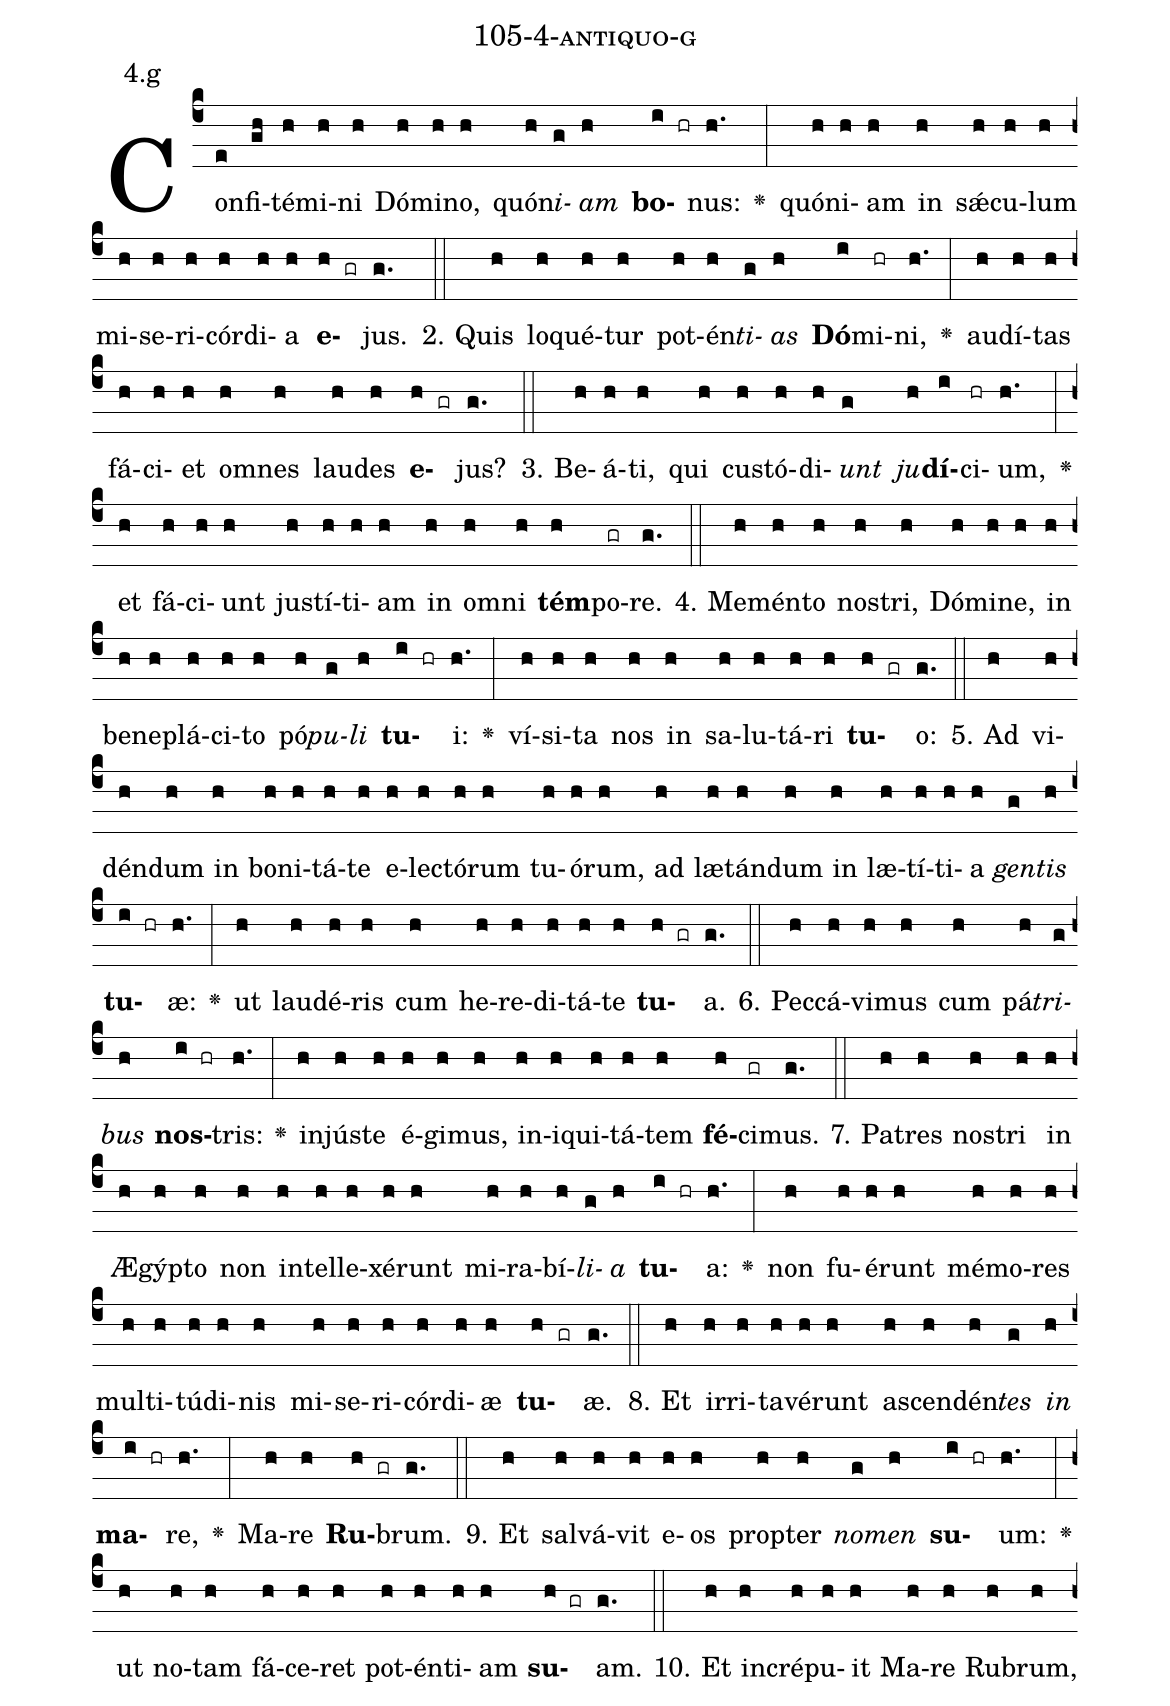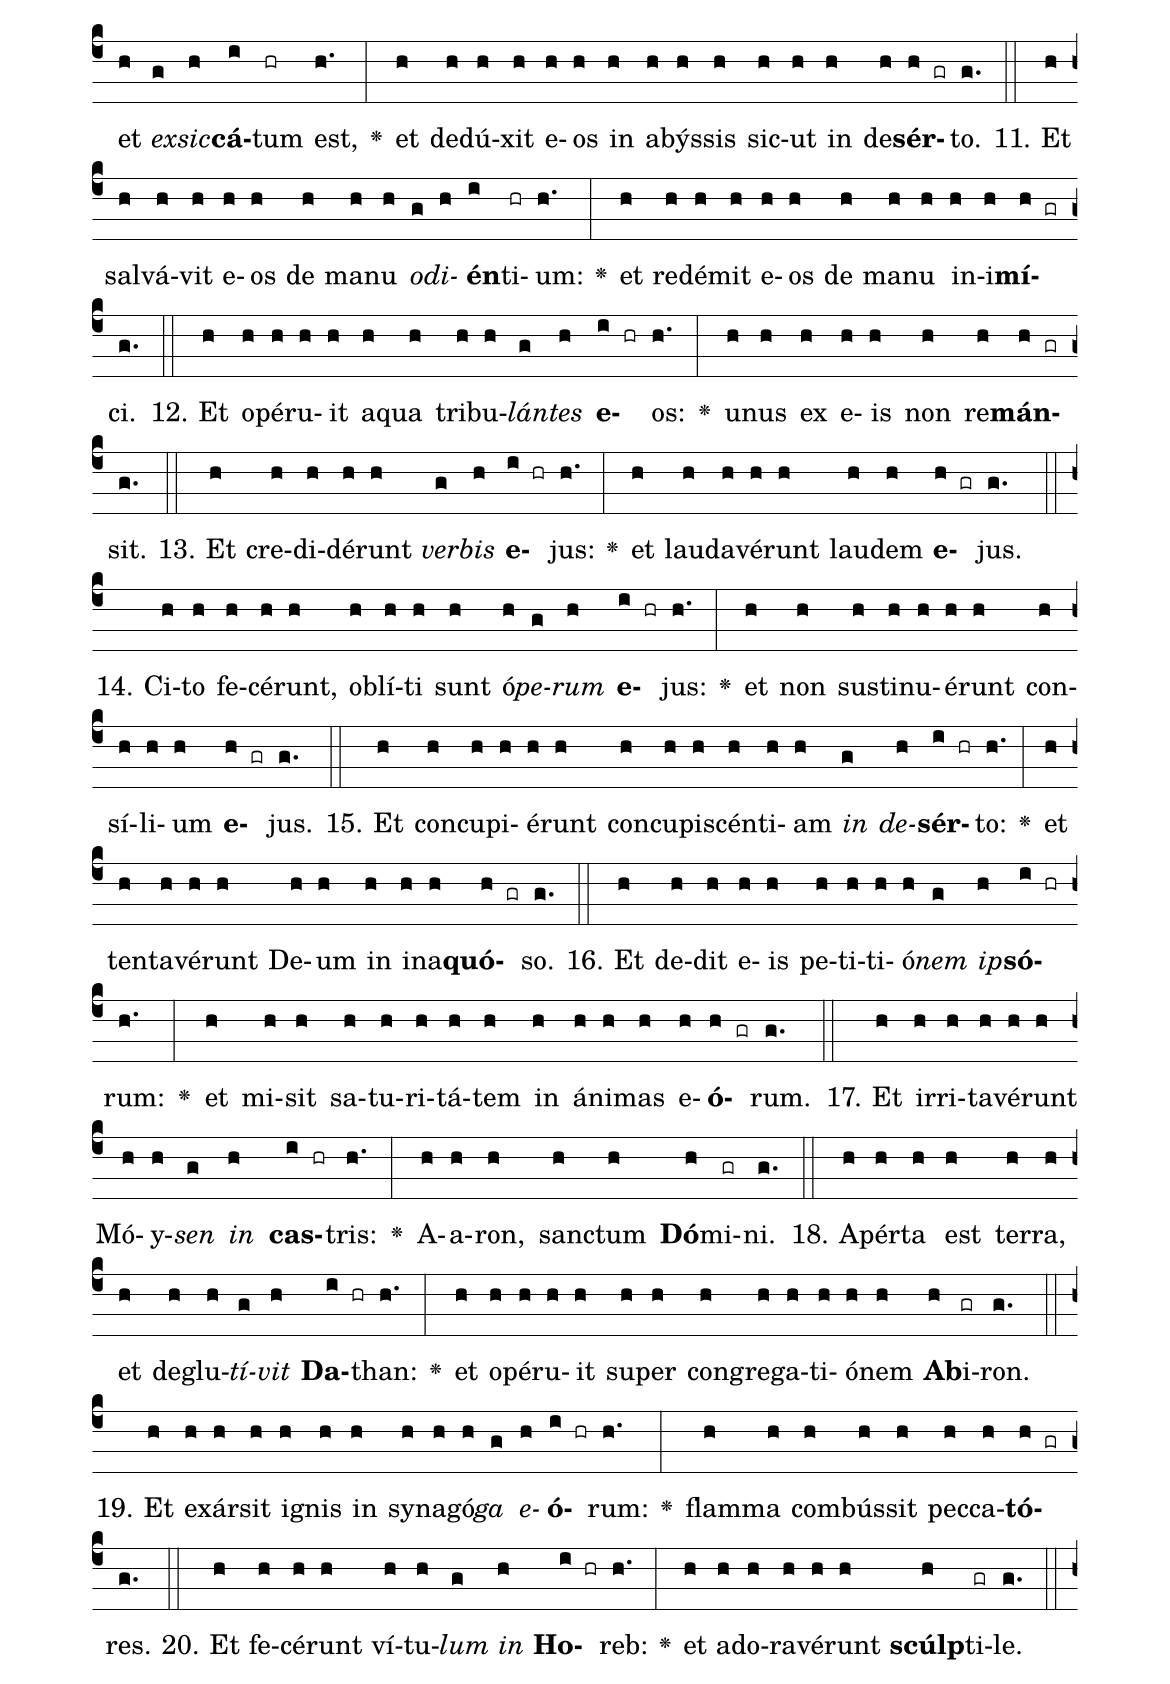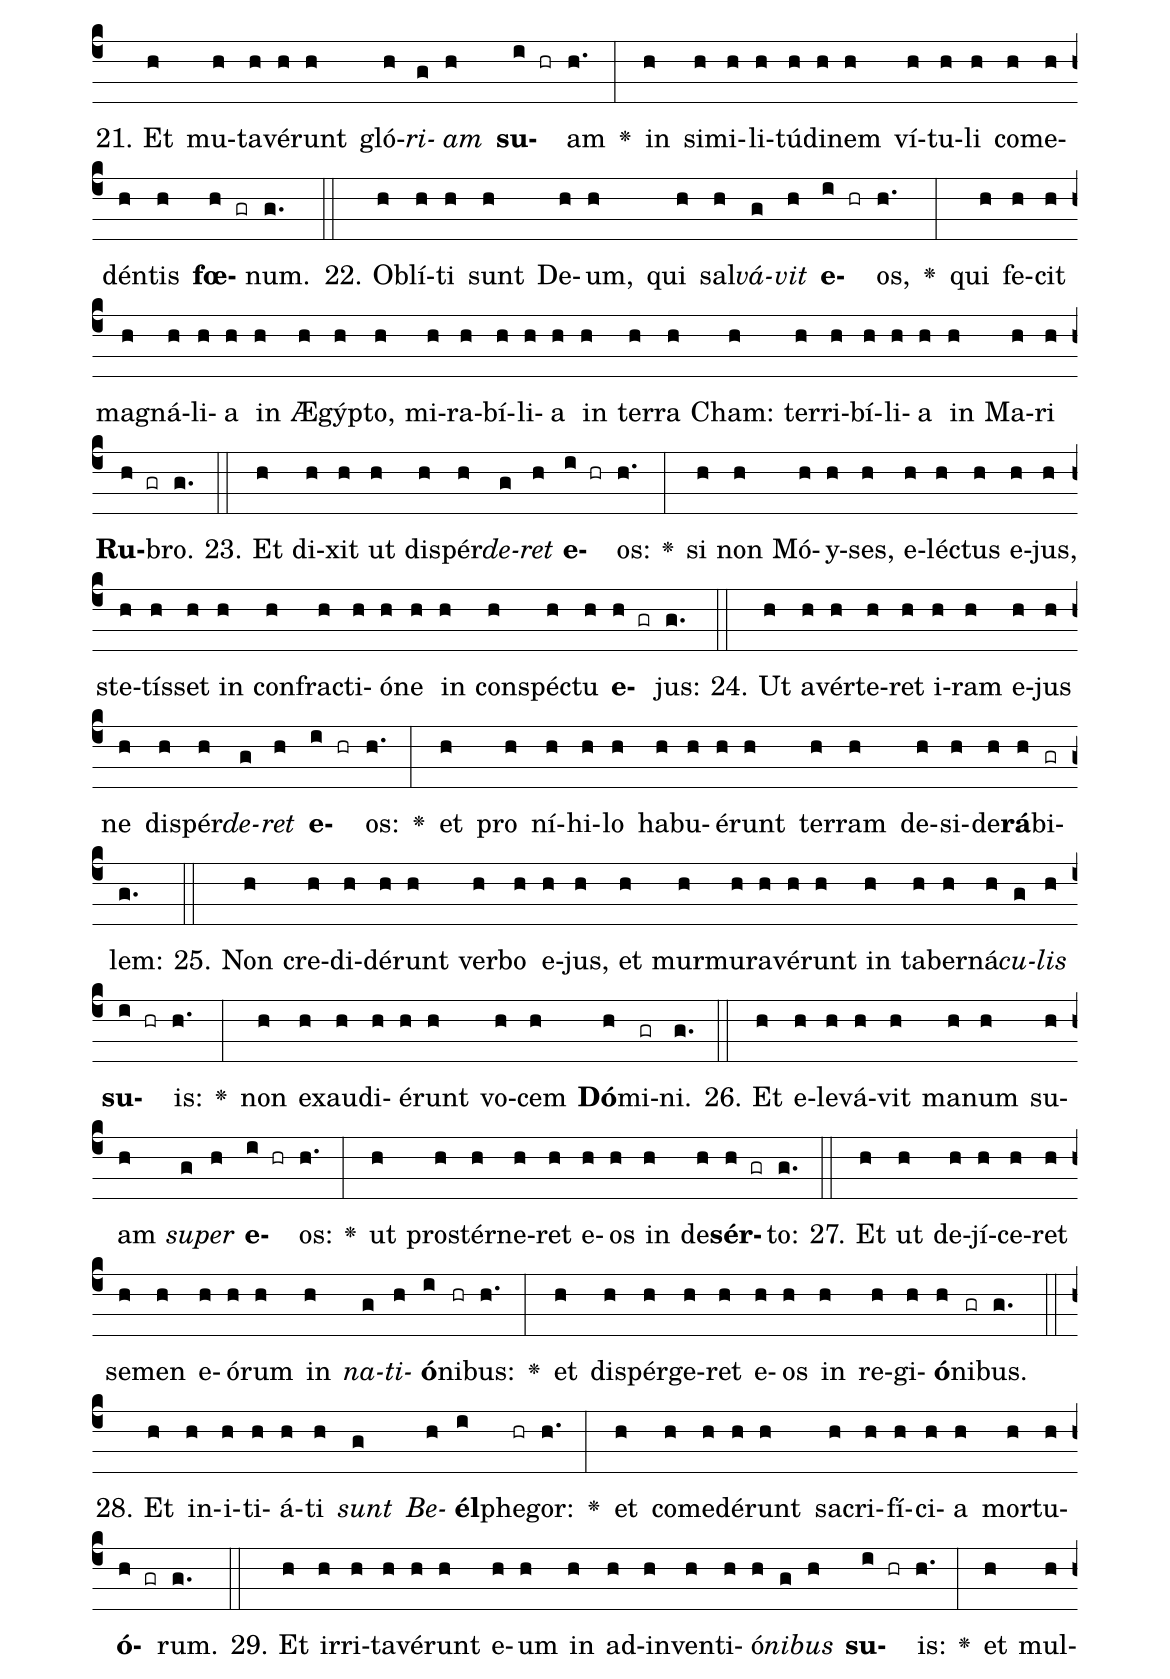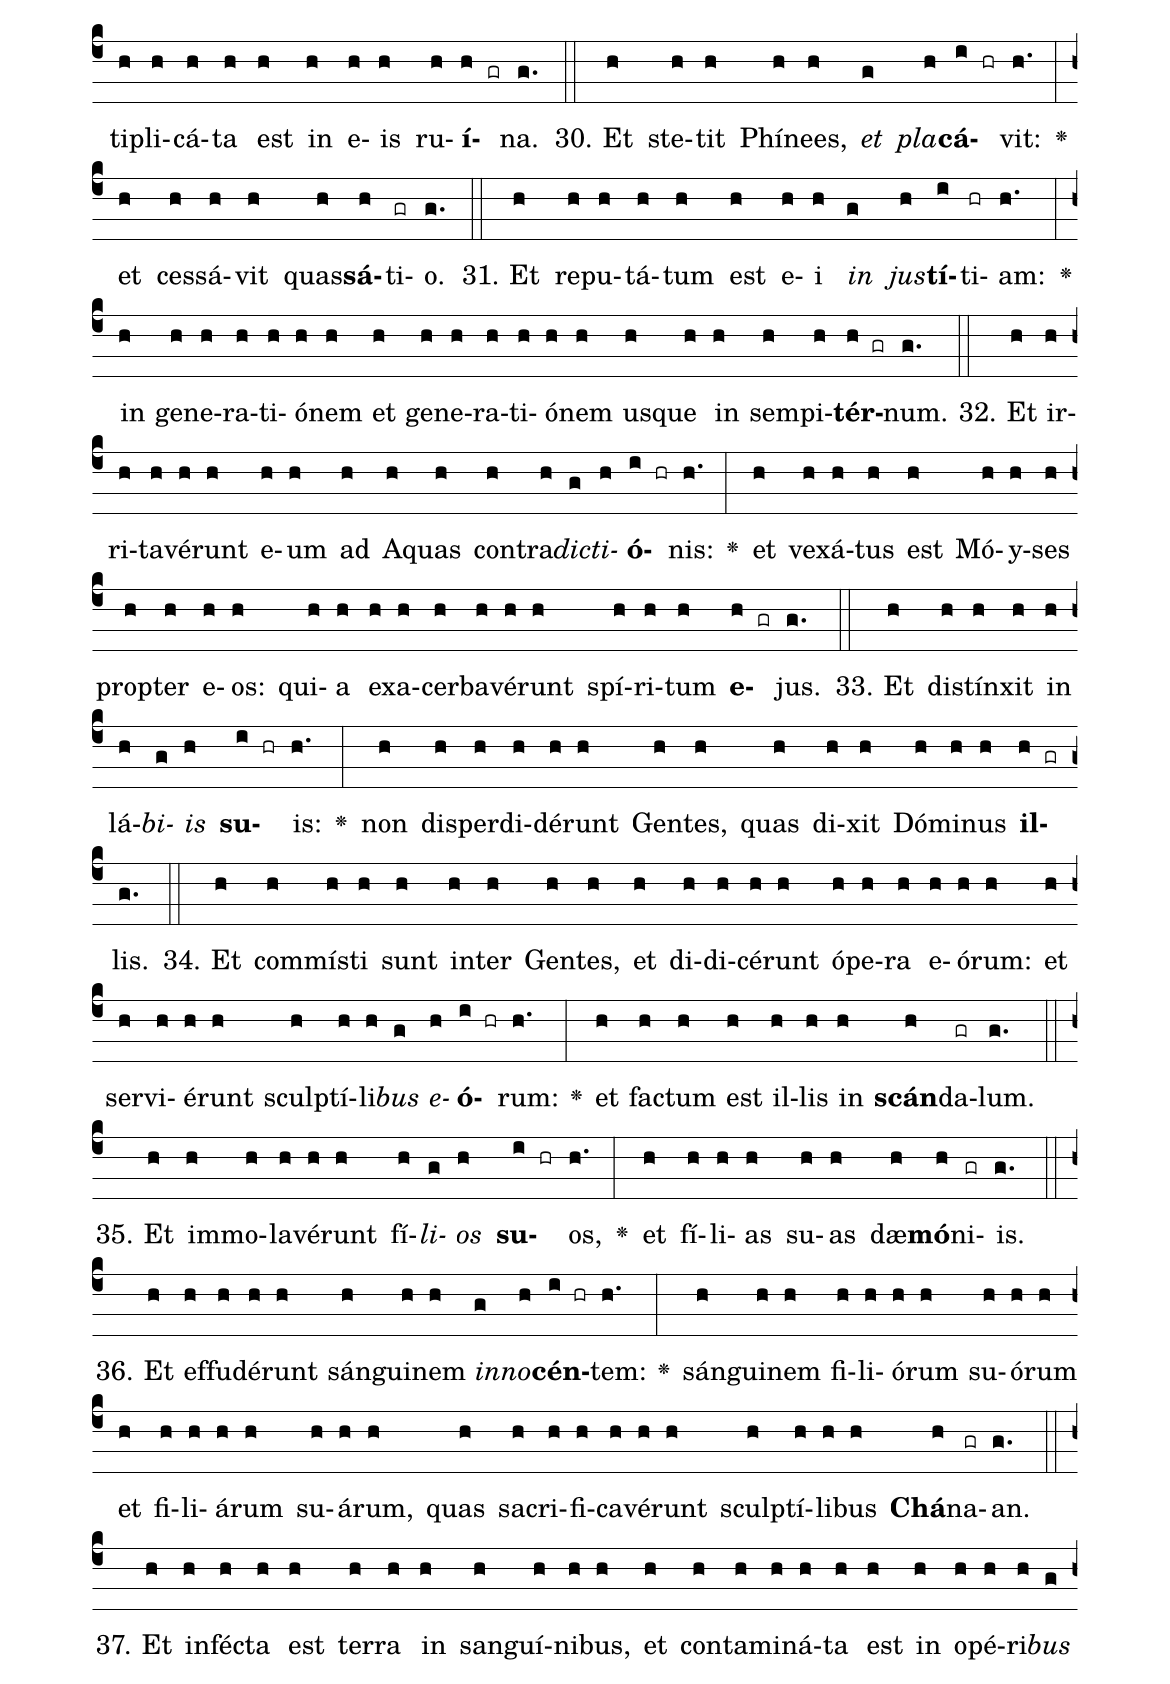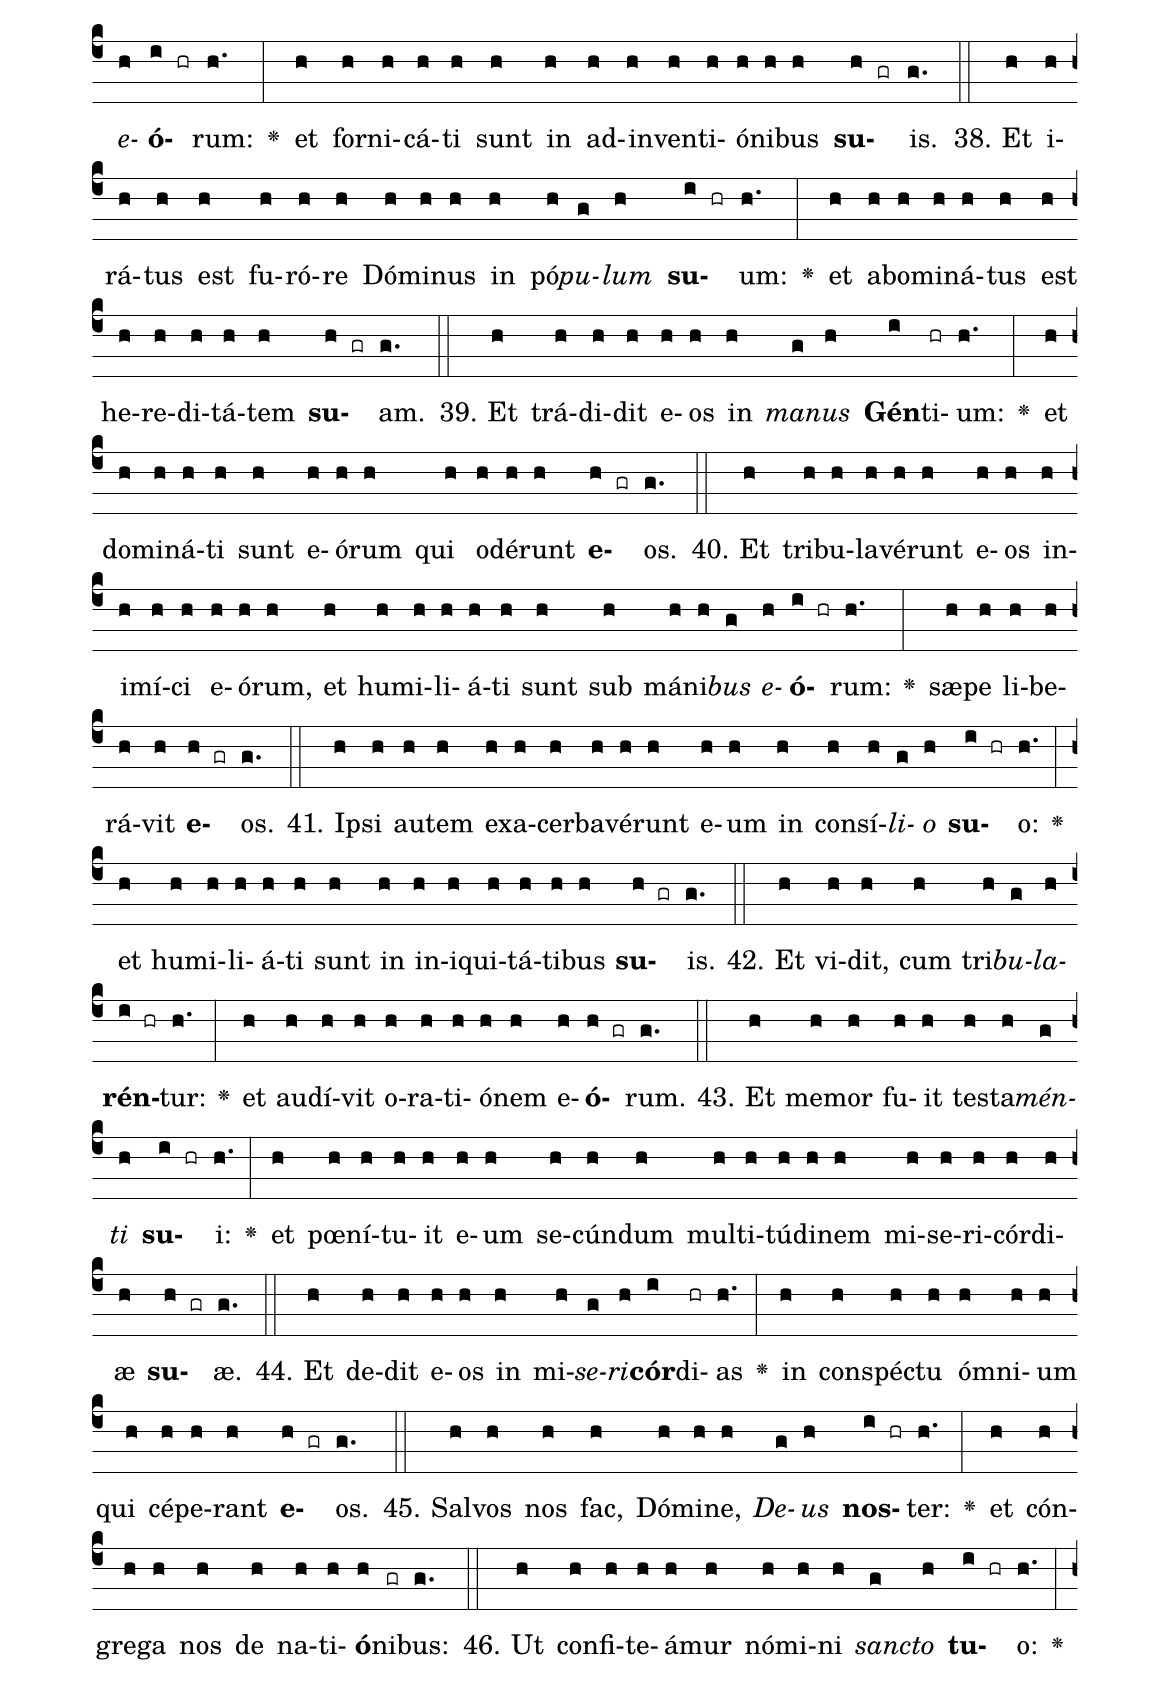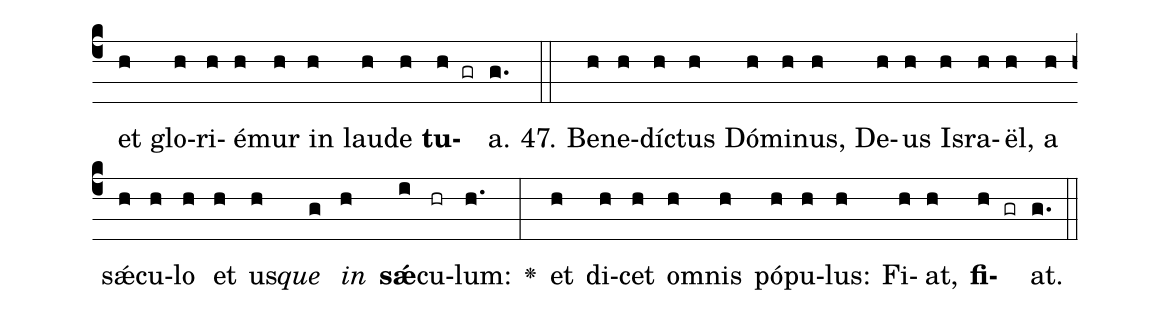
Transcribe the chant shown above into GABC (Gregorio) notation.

name: 105-4-antiquo-g;
annotation: 4.g;
%%
(c4)Con(e)fi(gh)té(h)mi(h)ni(h) Dó(h)mi(h)no,(h) quón(h)<i>i</i>(g)<i>am</i>(h) <b>bo</b>(i hr)nus:(h.) <v>\greheightstar</v>(:) quón(h)i(h)am(h) in(h) sǽ(h)cu(h)lum(h) mi(h)se(h)ri(h)cór(h)di(h)a(h) <b>e</b>(h gr)jus.(g.) (::)
2. Quis(h) lo(h)qué(h)tur(h) pot(h)én(h)<i>ti</i>(g)<i>as</i>(h) <b>Dó</b>(i)mi(hr)ni,(h.) <v>\greheightstar</v>(:) au(h)dí(h)tas(h) fá(h)ci(h)et(h) om(h)nes(h) lau(h)des(h) <b>e</b>(h gr)jus?(g.) (::)
3. Be(h)á(h)ti,(h) qui(h) cus(h)tó(h)di(h)<i>unt</i>(g) <i>ju</i>(h)<b>dí</b>(i)ci(hr)um,(h.) <v>\greheightstar</v>(:) et(h) fá(h)ci(h)unt(h) jus(h)tí(h)ti(h)am(h) in(h) om(h)ni(h) <b>tém</b>(h)po(gr)re.(g.) (::)
4. Me(h)mén(h)to(h) nos(h)tri,(h) Dó(h)mi(h)ne,(h) in(h) be(h)ne(h)plá(h)ci(h)to(h) pó(h)<i>pu</i>(g)<i>li</i>(h) <b>tu</b>(i hr)i:(h.) <v>\greheightstar</v>(:) ví(h)si(h)ta(h) nos(h) in(h) sa(h)lu(h)tá(h)ri(h) <b>tu</b>(h gr)o:(g.) (::)
5. Ad(h) vi(h)dén(h)dum(h) in(h) bo(h)ni(h)tá(h)te(h) e(h)lec(h)tó(h)rum(h) tu(h)ó(h)rum,(h) ad(h) læ(h)tán(h)dum(h) in(h) læ(h)tí(h)ti(h)a(h) <i>gen</i>(g)<i>tis</i>(h) <b>tu</b>(i hr)æ:(h.) <v>\greheightstar</v>(:) ut(h) lau(h)dé(h)ris(h) cum(h) he(h)re(h)di(h)tá(h)te(h) <b>tu</b>(h gr)a.(g.) (::)
6. Pec(h)cá(h)vi(h)mus(h) cum(h) pá(h)<i>tri</i>(g)<i>bus</i>(h) <b>nos</b>(i hr)tris:(h.) <v>\greheightstar</v>(:) in(h)jús(h)te(h) é(h)gi(h)mus,(h) in(h)i(h)qui(h)tá(h)tem(h) <b>fé</b>(h)ci(gr)mus.(g.) (::)
7. Pa(h)tres(h) nos(h)tri(h) in(h) Æ(h)gýp(h)to(h) non(h) in(h)tel(h)le(h)xé(h)runt(h) mi(h)ra(h)bí(h)<i>li</i>(g)<i>a</i>(h) <b>tu</b>(i hr)a:(h.) <v>\greheightstar</v>(:) non(h) fu(h)é(h)runt(h) mé(h)mo(h)res(h) mul(h)ti(h)tú(h)di(h)nis(h) mi(h)se(h)ri(h)cór(h)di(h)æ(h) <b>tu</b>(h gr)æ.(g.) (::)
8. Et(h) ir(h)ri(h)ta(h)vé(h)runt(h) a(h)scen(h)dén(h)<i>tes</i>(g) <i>in</i>(h) <b>ma</b>(i hr)re,(h.) <v>\greheightstar</v>(:) Ma(h)re(h) <b>Ru</b>(h gr)brum.(g.) (::)
9. Et(h) sal(h)vá(h)vit(h) e(h)os(h) prop(h)ter(h) <i>no</i>(g)<i>men</i>(h) <b>su</b>(i hr)um:(h.) <v>\greheightstar</v>(:) ut(h) no(h)tam(h) fá(h)ce(h)ret(h) pot(h)én(h)ti(h)am(h) <b>su</b>(h gr)am.(g.) (::)
10. Et(h) in(h)cré(h)pu(h)it(h) Ma(h)re(h) Ru(h)brum,(h) et(h) <i>ex</i>(g)<i>sic</i>(h)<b>cá</b>(i)tum(hr) est,(h.) <v>\greheightstar</v>(:) et(h) de(h)dú(h)xit(h) e(h)os(h) in(h) a(h)býs(h)sis(h) sic(h)ut(h) in(h) de(h)<b>sér</b>(h gr)to.(g.) (::)
11. Et(h) sal(h)vá(h)vit(h) e(h)os(h) de(h) ma(h)nu(h) <i>o</i>(g)<i>di</i>(h)<b>én</b>(i)ti(hr)um:(h.) <v>\greheightstar</v>(:) et(h) red(h)é(h)mit(h) e(h)os(h) de(h) ma(h)nu(h) in(h)i(h)<b>mí</b>(h gr)ci.(g.) (::)
12. Et(h) o(h)pé(h)ru(h)it(h) a(h)qua(h) tri(h)bu(h)<i>lán</i>(g)<i>tes</i>(h) <b>e</b>(i hr)os:(h.) <v>\greheightstar</v>(:) u(h)nus(h) ex(h) e(h)is(h) non(h) re(h)<b>mán</b>(h gr)sit.(g.) (::)
13. Et(h) cre(h)di(h)dé(h)runt(h) <i>ver</i>(g)<i>bis</i>(h) <b>e</b>(i hr)jus:(h.) <v>\greheightstar</v>(:) et(h) lau(h)da(h)vé(h)runt(h) lau(h)dem(h) <b>e</b>(h gr)jus.(g.) (::)
14. Ci(h)to(h) fe(h)cé(h)runt,(h) ob(h)lí(h)ti(h) sunt(h) ó(h)<i>pe</i>(g)<i>rum</i>(h) <b>e</b>(i hr)jus:(h.) <v>\greheightstar</v>(:) et(h) non(h) sus(h)ti(h)nu(h)é(h)runt(h) con(h)sí(h)li(h)um(h) <b>e</b>(h gr)jus.(g.) (::)
15. Et(h) con(h)cu(h)pi(h)é(h)runt(h) con(h)cu(h)pi(h)scén(h)ti(h)am(h) <i>in</i>(g) <i>de</i>(h)<b>sér</b>(i hr)to:(h.) <v>\greheightstar</v>(:) et(h) ten(h)ta(h)vé(h)runt(h) De(h)um(h) in(h) in(h)a(h)<b>quó</b>(h gr)so.(g.) (::)
16. Et(h) de(h)dit(h) e(h)is(h) pe(h)ti(h)ti(h)ó(h)<i>nem</i>(g) <i>ip</i>(h)<b>só</b>(i hr)rum:(h.) <v>\greheightstar</v>(:) et(h) mi(h)sit(h) sa(h)tu(h)ri(h)tá(h)tem(h) in(h) á(h)ni(h)mas(h) e(h)<b>ó</b>(h gr)rum.(g.) (::)
17. Et(h) ir(h)ri(h)ta(h)vé(h)runt(h) Mó(h)y(h)<i>sen</i>(g) <i>in</i>(h) <b>cas</b>(i hr)tris:(h.) <v>\greheightstar</v>(:) A(h)a(h)ron,(h) sanc(h)tum(h) <b>Dó</b>(h)mi(gr)ni.(g.) (::)
18. A(h)pér(h)ta(h) est(h) ter(h)ra,(h) et(h) de(h)glu(h)<i>tí</i>(g)<i>vit</i>(h) <b>Da</b>(i hr)than:(h.) <v>\greheightstar</v>(:) et(h) o(h)pé(h)ru(h)it(h) su(h)per(h) con(h)gre(h)ga(h)ti(h)ó(h)nem(h) <b>Ab</b>(h)i(gr)ron.(g.) (::)
19. Et(h) ex(h)ár(h)sit(h) i(h)gnis(h) in(h) sy(h)na(h)gó(h)<i>ga</i>(g) <i>e</i>(h)<b>ó</b>(i hr)rum:(h.) <v>\greheightstar</v>(:) flam(h)ma(h) com(h)bús(h)sit(h) pec(h)ca(h)<b>tó</b>(h gr)res.(g.) (::)
20. Et(h) fe(h)cé(h)runt(h) ví(h)tu(h)<i>lum</i>(g) <i>in</i>(h) <b>Ho</b>(i hr)reb:(h.) <v>\greheightstar</v>(:) et(h) ad(h)o(h)ra(h)vé(h)runt(h) <b>scúlp</b>(h)ti(gr)le.(g.) (::)
21. Et(h) mu(h)ta(h)vé(h)runt(h) gló(h)<i>ri</i>(g)<i>am</i>(h) <b>su</b>(i hr)am(h.) <v>\greheightstar</v>(:) in(h) si(h)mi(h)li(h)tú(h)di(h)nem(h) ví(h)tu(h)li(h) com(h)e(h)dén(h)tis(h) <b>fœ</b>(h gr)num.(g.) (::)
22. Ob(h)lí(h)ti(h) sunt(h) De(h)um,(h) qui(h) sal(h)<i>vá</i>(g)<i>vit</i>(h) <b>e</b>(i hr)os,(h.) <v>\greheightstar</v>(:) qui(h) fe(h)cit(h) ma(h)gná(h)li(h)a(h) in(h) Æ(h)gýp(h)to,(h) mi(h)ra(h)bí(h)li(h)a(h) in(h) ter(h)ra(h) Cham:(h) ter(h)ri(h)bí(h)li(h)a(h) in(h) Ma(h)ri(h) <b>Ru</b>(h gr)bro.(g.) (::)
23. Et(h) di(h)xit(h) ut(h) dis(h)pér(h)<i>de</i>(g)<i>ret</i>(h) <b>e</b>(i hr)os:(h.) <v>\greheightstar</v>(:) si(h) non(h) Mó(h)y(h)ses,(h) e(h)léc(h)tus(h) e(h)jus,(h) ste(h)tís(h)set(h) in(h) con(h)frac(h)ti(h)ó(h)ne(h) in(h) con(h)spéc(h)tu(h) <b>e</b>(h gr)jus:(g.) (::)
24. Ut(h) a(h)vér(h)te(h)ret(h) i(h)ram(h) e(h)jus(h) ne(h) dis(h)pér(h)<i>de</i>(g)<i>ret</i>(h) <b>e</b>(i hr)os:(h.) <v>\greheightstar</v>(:) et(h) pro(h) ní(h)hi(h)lo(h) ha(h)bu(h)é(h)runt(h) ter(h)ram(h) de(h)si(h)de(h)<b>rá</b>(h)bi(gr)lem:(g.) (::)
25. Non(h) cre(h)di(h)dé(h)runt(h) ver(h)bo(h) e(h)jus,(h) et(h) mur(h)mu(h)ra(h)vé(h)runt(h) in(h) ta(h)ber(h)ná(h)<i>cu</i>(g)<i>lis</i>(h) <b>su</b>(i hr)is:(h.) <v>\greheightstar</v>(:) non(h) ex(h)au(h)di(h)é(h)runt(h) vo(h)cem(h) <b>Dó</b>(h)mi(gr)ni.(g.) (::)
26. Et(h) e(h)le(h)vá(h)vit(h) ma(h)num(h) su(h)am(h) <i>su</i>(g)<i>per</i>(h) <b>e</b>(i hr)os:(h.) <v>\greheightstar</v>(:) ut(h) pro(h)stér(h)ne(h)ret(h) e(h)os(h) in(h) de(h)<b>sér</b>(h gr)to:(g.) (::)
27. Et(h) ut(h) de(h)jí(h)ce(h)ret(h) se(h)men(h) e(h)ó(h)rum(h) in(h) <i>na</i>(g)<i>ti</i>(h)<b>ó</b>(i)ni(hr)bus:(h.) <v>\greheightstar</v>(:) et(h) di(h)spér(h)ge(h)ret(h) e(h)os(h) in(h) re(h)gi(h)<b>ó</b>(h)ni(gr)bus.(g.) (::)
28. Et(h) in(h)i(h)ti(h)á(h)ti(h) <i>sunt</i>(g) <i>Be</i>(h)<b>él</b>(i)phe(hr)gor:(h.) <v>\greheightstar</v>(:) et(h) com(h)e(h)dé(h)runt(h) sa(h)cri(h)fí(h)ci(h)a(h) mor(h)tu(h)<b>ó</b>(h gr)rum.(g.) (::)
29. Et(h) ir(h)ri(h)ta(h)vé(h)runt(h) e(h)um(h) in(h) ad(h)in(h)ven(h)ti(h)ó(h)<i>ni</i>(g)<i>bus</i>(h) <b>su</b>(i hr)is:(h.) <v>\greheightstar</v>(:) et(h) mul(h)ti(h)pli(h)cá(h)ta(h) est(h) in(h) e(h)is(h) ru(h)<b>í</b>(h gr)na.(g.) (::)
30. Et(h) ste(h)tit(h) Phí(h)nees,(h) <i>et</i>(g) <i>pla</i>(h)<b>cá</b>(i hr)vit:(h.) <v>\greheightstar</v>(:) et(h) ces(h)sá(h)vit(h) quas(h)<b>sá</b>(h)ti(gr)o.(g.) (::)
31. Et(h) re(h)pu(h)tá(h)tum(h) est(h) e(h)i(h) <i>in</i>(g) <i>jus</i>(h)<b>tí</b>(i)ti(hr)am:(h.) <v>\greheightstar</v>(:) in(h) ge(h)ne(h)ra(h)ti(h)ó(h)nem(h) et(h) ge(h)ne(h)ra(h)ti(h)ó(h)nem(h) us(h)que(h) in(h) sem(h)pi(h)<b>tér</b>(h gr)num.(g.) (::)
32. Et(h) ir(h)ri(h)ta(h)vé(h)runt(h) e(h)um(h) ad(h) A(h)quas(h) con(h)tra(h)<i>dic</i>(g)<i>ti</i>(h)<b>ó</b>(i hr)nis:(h.) <v>\greheightstar</v>(:) et(h) ve(h)xá(h)tus(h) est(h) Mó(h)y(h)ses(h) prop(h)ter(h) e(h)os:(h) qui(h)a(h) ex(h)a(h)cer(h)ba(h)vé(h)runt(h) spí(h)ri(h)tum(h) <b>e</b>(h gr)jus.(g.) (::)
33. Et(h) di(h)stín(h)xit(h) in(h) lá(h)<i>bi</i>(g)<i>is</i>(h) <b>su</b>(i hr)is:(h.) <v>\greheightstar</v>(:) non(h) dis(h)per(h)di(h)dé(h)runt(h) Gen(h)tes,(h) quas(h) di(h)xit(h) Dó(h)mi(h)nus(h) <b>il</b>(h gr)lis.(g.) (::)
34. Et(h) com(h)mís(h)ti(h) sunt(h) in(h)ter(h) Gen(h)tes,(h) et(h) di(h)di(h)cé(h)runt(h) ó(h)pe(h)ra(h) e(h)ó(h)rum:(h) et(h) ser(h)vi(h)é(h)runt(h) sculp(h)tí(h)li(h)<i>bus</i>(g) <i>e</i>(h)<b>ó</b>(i hr)rum:(h.) <v>\greheightstar</v>(:) et(h) fac(h)tum(h) est(h) il(h)lis(h) in(h) <b>scán</b>(h)da(gr)lum.(g.) (::)
35. Et(h) im(h)mo(h)la(h)vé(h)runt(h) fí(h)<i>li</i>(g)<i>os</i>(h) <b>su</b>(i hr)os,(h.) <v>\greheightstar</v>(:) et(h) fí(h)li(h)as(h) su(h)as(h) dæ(h)<b>mó</b>(h)ni(gr)is.(g.) (::)
36. Et(h) ef(h)fu(h)dé(h)runt(h) sán(h)gui(h)nem(h) <i>in</i>(g)<i>no</i>(h)<b>cén</b>(i hr)tem:(h.) <v>\greheightstar</v>(:) sán(h)gui(h)nem(h) fi(h)li(h)ó(h)rum(h) su(h)ó(h)rum(h) et(h) fi(h)li(h)á(h)rum(h) su(h)á(h)rum,(h) quas(h) sa(h)cri(h)fi(h)ca(h)vé(h)runt(h) sculp(h)tí(h)li(h)bus(h) <b>Chá</b>(h)na(gr)an.(g.) (::)
37. Et(h) in(h)féc(h)ta(h) est(h) ter(h)ra(h) in(h) san(h)guí(h)ni(h)bus,(h) et(h) con(h)ta(h)mi(h)ná(h)ta(h) est(h) in(h) o(h)pé(h)ri(h)<i>bus</i>(g) <i>e</i>(h)<b>ó</b>(i hr)rum:(h.) <v>\greheightstar</v>(:) et(h) for(h)ni(h)cá(h)ti(h) sunt(h) in(h) ad(h)in(h)ven(h)ti(h)ó(h)ni(h)bus(h) <b>su</b>(h gr)is.(g.) (::)
38. Et(h) i(h)rá(h)tus(h) est(h) fu(h)ró(h)re(h) Dó(h)mi(h)nus(h) in(h) pó(h)<i>pu</i>(g)<i>lum</i>(h) <b>su</b>(i hr)um:(h.) <v>\greheightstar</v>(:) et(h) ab(h)o(h)mi(h)ná(h)tus(h) est(h) he(h)re(h)di(h)tá(h)tem(h) <b>su</b>(h gr)am.(g.) (::)
39. Et(h) trá(h)di(h)dit(h) e(h)os(h) in(h) <i>ma</i>(g)<i>nus</i>(h) <b>Gén</b>(i)ti(hr)um:(h.) <v>\greheightstar</v>(:) et(h) do(h)mi(h)ná(h)ti(h) sunt(h) e(h)ó(h)rum(h) qui(h) o(h)dé(h)runt(h) <b>e</b>(h gr)os.(g.) (::)
40. Et(h) tri(h)bu(h)la(h)vé(h)runt(h) e(h)os(h) in(h)i(h)mí(h)ci(h) e(h)ó(h)rum,(h) et(h) hu(h)mi(h)li(h)á(h)ti(h) sunt(h) sub(h) má(h)ni(h)<i>bus</i>(g) <i>e</i>(h)<b>ó</b>(i hr)rum:(h.) <v>\greheightstar</v>(:) sæ(h)pe(h) li(h)be(h)rá(h)vit(h) <b>e</b>(h gr)os.(g.) (::)
41. Ip(h)si(h) au(h)tem(h) ex(h)a(h)cer(h)ba(h)vé(h)runt(h) e(h)um(h) in(h) con(h)sí(h)<i>li</i>(g)<i>o</i>(h) <b>su</b>(i hr)o:(h.) <v>\greheightstar</v>(:) et(h) hu(h)mi(h)li(h)á(h)ti(h) sunt(h) in(h) in(h)i(h)qui(h)tá(h)ti(h)bus(h) <b>su</b>(h gr)is.(g.) (::)
42. Et(h) vi(h)dit,(h) cum(h) tri(h)<i>bu</i>(g)<i>la</i>(h)<b>rén</b>(i hr)tur:(h.) <v>\greheightstar</v>(:) et(h) au(h)dí(h)vit(h) o(h)ra(h)ti(h)ó(h)nem(h) e(h)<b>ó</b>(h gr)rum.(g.) (::)
43. Et(h) me(h)mor(h) fu(h)it(h) tes(h)ta(h)<i>mén</i>(g)<i>ti</i>(h) <b>su</b>(i hr)i:(h.) <v>\greheightstar</v>(:) et(h) pœ(h)ní(h)tu(h)it(h) e(h)um(h) se(h)cún(h)dum(h) mul(h)ti(h)tú(h)di(h)nem(h) mi(h)se(h)ri(h)cór(h)di(h)æ(h) <b>su</b>(h gr)æ.(g.) (::)
44. Et(h) de(h)dit(h) e(h)os(h) in(h) mi(h)<i>se</i>(g)<i>ri</i>(h)<b>cór</b>(i)di(hr)as(h.) <v>\greheightstar</v>(:) in(h) con(h)spéc(h)tu(h) óm(h)ni(h)um(h) qui(h) cé(h)pe(h)rant(h) <b>e</b>(h gr)os.(g.) (::)
45. Sal(h)vos(h) nos(h) fac,(h) Dó(h)mi(h)ne,(h) <i>De</i>(g)<i>us</i>(h) <b>nos</b>(i hr)ter:(h.) <v>\greheightstar</v>(:) et(h) cón(h)gre(h)ga(h) nos(h) de(h) na(h)ti(h)<b>ó</b>(h)ni(gr)bus:(g.) (::)
46. Ut(h) con(h)fi(h)te(h)á(h)mur(h) nó(h)mi(h)ni(h) <i>sanc</i>(g)<i>to</i>(h) <b>tu</b>(i hr)o:(h.) <v>\greheightstar</v>(:) et(h) glo(h)ri(h)é(h)mur(h) in(h) lau(h)de(h) <b>tu</b>(h gr)a.(g.) (::)
47. Be(h)ne(h)díc(h)tus(h) Dó(h)mi(h)nus,(h) De(h)us(h) Is(h)ra(h)ël,(h) a(h) sǽ(h)cu(h)lo(h) et(h) us(h)<i>que</i>(g) <i>in</i>(h) <b>sǽ</b>(i)cu(hr)lum:(h.) <v>\greheightstar</v>(:) et(h) di(h)cet(h) om(h)nis(h) pó(h)pu(h)lus:(h) Fi(h)at,(h) <b>fi</b>(h gr)at.(g.) (::)
